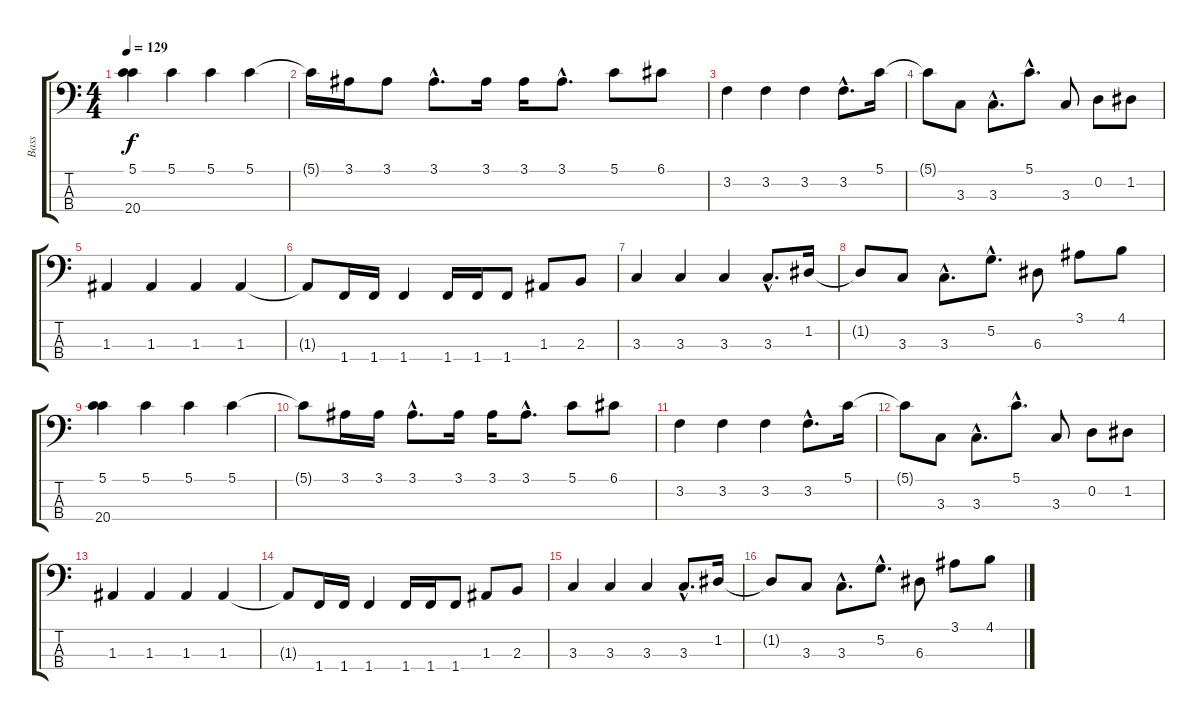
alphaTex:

\track ("Bass" "Bass") {instrument electricbasspick}
\staff {score tabs}
\tuning (G2 D2 A1 E1) {hide}
\ts (4 4)
\tempo 129
\clef f4
\ks c
(5.1 20.4).4{dy f} 5.1.4 5.1.4 5.1.4 |
5.1{t}.16 3.1.16 3.1.8 3.1{hac}.8{d} 3.1.16 3.1.16 3.1{hac}.8{d} 5.1.8 6.1.8 |
3.2.4 3.2.4 3.2.4 3.2{hac}.8{d} 5.1.16 |
5.1{t}.8 3.3.8 3.3{hac}.8{d} 5.1{hac}.8{d} 3.3.8 0.2.8 1.2.8 |
1.3.4 1.3.4 1.3.4 1.3.4 |
1.3{t}.8 1.4.16 1.4.16 1.4.4 1.4.16 1.4.16 1.4.8 1.3.8 2.3.8 |
3.3.4 3.3.4 3.3.4 3.3{hac}.8{d} 1.2.16 |
1.2{t}.8 3.3.8 3.3{hac}.8{d} 5.2{hac}.8{d} 6.3.8 3.1.8 4.1.8 |
(5.1 20.4).4 5.1.4 5.1.4 5.1.4 |
5.1{t}.8 3.1.16 3.1.16 3.1{hac}.8{d} 3.1.16 3.1.16 3.1{hac}.8{d} 5.1.8 6.1.8 |
3.2.4 3.2.4 3.2.4 3.2{hac}.8{d} 5.1.16 |
5.1{t}.8 3.3.8 3.3{hac}.8{d} 5.1{hac}.8{d} 3.3.8 0.2.8 1.2.8 |
1.3.4 1.3.4 1.3.4 1.3.4 |
1.3{t}.8 1.4.16 1.4.16 1.4.4 1.4.16 1.4.16 1.4.8 1.3.8 2.3.8 |
3.3.4 3.3.4 3.3.4 3.3{hac}.8{d} 1.2.16 |
1.2{t}.8 3.3.8 3.3{hac}.8{d} 5.2{hac}.8{d} 6.3.8 3.1.8 4.1.8
